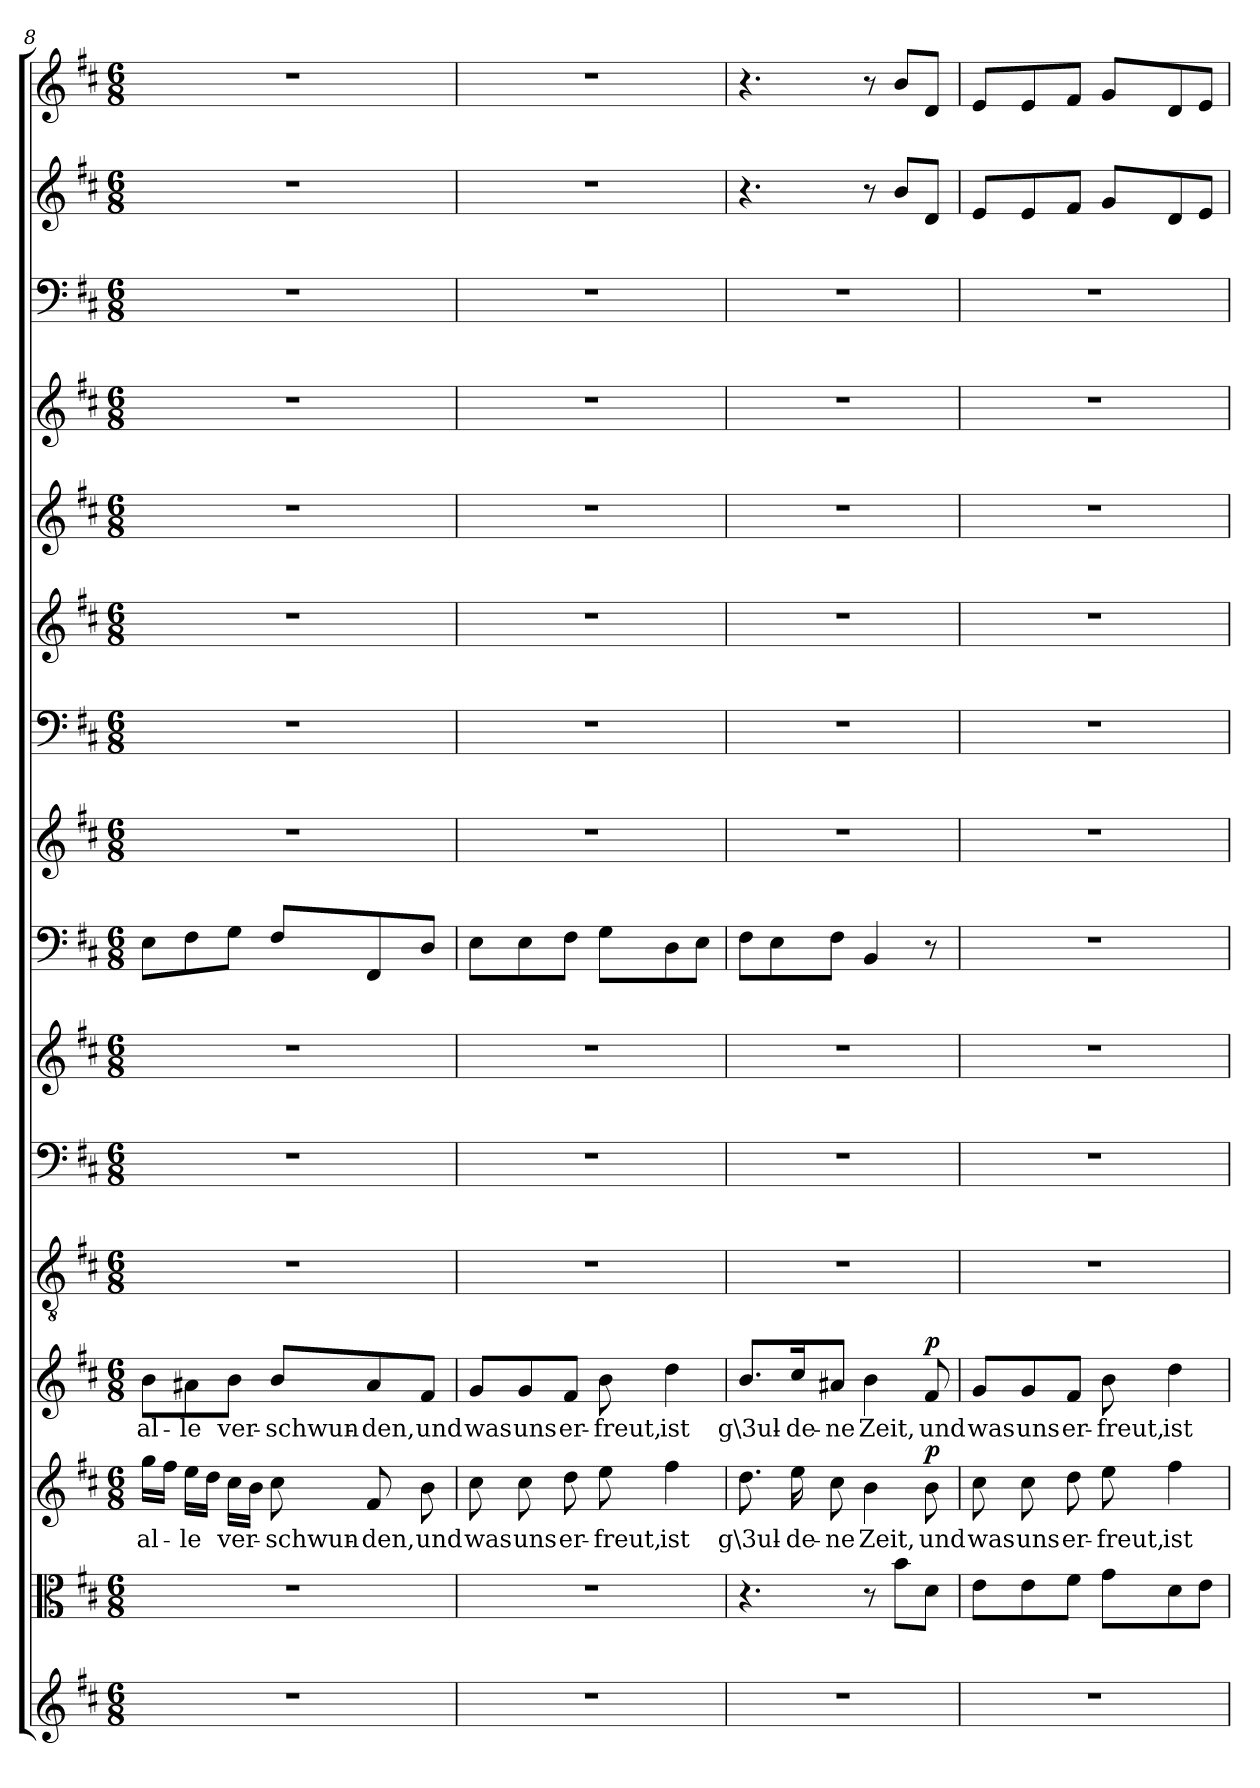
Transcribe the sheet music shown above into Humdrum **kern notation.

**kern	**kern	**kern	**text	**dynam	**kern	**text	**dynam	**kern	**kern	**kern	**kern	**kern	**kern	**kern	**kern	**kern	**kern	**kern	**kern
*part16	*part15	*part14	*part14	*part14	*part13	*part13	*part13	*part12	*part11	*part10	*part9	*part8	*part7	*part6	*part5	*part4	*part3	*part2	*part1
*staff16	*staff15	*staff14	*staff14	*staff14	*staff13	*staff13	*staff13	*staff12	*staff11	*staff10	*staff9	*staff8	*staff7	*staff6	*staff5	*staff4	*staff3	*staff2	*staff1
*clefG2	*clefC3	*clefG2	*	*	*clefG2	*	*	*clefGv2	*clefF4	*clefG2	*clefF4	*clefG2	*clefF4	*clefG2	*clefG2	*clefG2	*clefF4	*clefG2	*clefG2
*k[f#c#]	*k[f#c#]	*k[f#c#]	*	*	*k[f#c#]	*	*	*k[f#c#]	*k[f#c#]	*k[f#c#]	*k[f#c#]	*k[f#c#]	*k[f#c#]	*k[f#c#]	*k[f#c#]	*k[f#c#]	*k[f#c#]	*k[f#c#]	*k[f#c#]
*D:	*D:	*D:	*	*	*D:	*	*	*D:	*D:	*D:	*D:	*D:	*D:	*D:	*D:	*D:	*D:	*D:	*D:
*M6/8	*M6/8	*M6/8	*	*	*M6/8	*	*	*M6/8	*M6/8	*M6/8	*M6/8	*M6/8	*M6/8	*M6/8	*M6/8	*M6/8	*M6/8	*M6/8	*M6/8
=8	=8	=8	=8	=8	=8	=8	=8	=8	=8	=8	=8	=8	=8	=8	=8	=8	=8	=8	=8
2.r	2.r	16gg\LL	al-	.	8b\L	al-	.	2.r	2.r	2.r	8E\L	2.r	2.r	2.r	2.r	2.r	2.r	2.r	2.r
.	.	16ff#\JJ	.	.	.	.	.	.	.	.	.	.	.	.	.	.	.	.	.
.	.	16ee\LL	-le	.	8a#X\	-le	.	.	.	.	8F#\	.	.	.	.	.	.	.	.
.	.	16dd\JJ	.	.	.	.	.	.	.	.	.	.	.	.	.	.	.	.	.
.	.	16cc#\LL	ver-	.	8b\J	ver-	.	.	.	.	8G\J	.	.	.	.	.	.	.	.
.	.	16b\JJ	.	.	.	.	.	.	.	.	.	.	.	.	.	.	.	.	.
.	.	8cc#\	-schwun-	.	8b/L	-schwun-	.	.	.	.	8F#/L	.	.	.	.	.	.	.	.
.	.	8f#/	-den,	.	8a#/	-den,	.	.	.	.	8FF#/	.	.	.	.	.	.	.	.
.	.	8b\	und	.	8f#/J	und	.	.	.	.	8D/J	.	.	.	.	.	.	.	.
=9	=9	=9	=9	=9	=9	=9	=9	=9	=9	=9	=9	=9	=9	=9	=9	=9	=9	=9	=9
2.r	2.r	8cc#\	was	.	8g/L	was	.	2.r	2.r	2.r	8E\L	2.r	2.r	2.r	2.r	2.r	2.r	2.r	2.r
.	.	8cc#\	uns	.	8g/	uns	.	.	.	.	8E\	.	.	.	.	.	.	.	.
.	.	8dd\	er-	.	8f#/J	er-	.	.	.	.	8F#\J	.	.	.	.	.	.	.	.
.	.	8ee\	-freut,	.	8b\	-freut,	.	.	.	.	8G\L	.	.	.	.	.	.	.	.
.	.	4ff#\	ist	.	4dd\	ist	.	.	.	.	8D\	.	.	.	.	.	.	.	.
.	.	.	.	.	.	.	.	.	.	.	8E\J	.	.	.	.	.	.	.	.
=10	=10	=10	=10	=10	=10	=10	=10	=10	=10	=10	=10	=10	=10	=10	=10	=10	=10	=10	=10
2.r	4.r	8.dd\	g\3ul-	.	8.b/L	g\3ul-	.	2.r	2.r	2.r	8F#\L	2.r	2.r	2.r	2.r	2.r	2.r	4.r	4.r
.	.	.	.	.	.	.	.	.	.	.	8E\	.	.	.	.	.	.	.	.
.	.	16ee\	-de-	.	16cc#/K	-de-	.	.	.	.	.	.	.	.	.	.	.	.	.
.	.	8cc#\	-ne	.	8a#X/J	-ne	.	.	.	.	8F#\J	.	.	.	.	.	.	.	.
.	8r	4b\	Zeit,	.	4b\	Zeit,	.	.	.	.	4BB/	.	.	.	.	.	.	8r	8r
.	8b\L	.	.	.	.	.	.	.	.	.	.	.	.	.	.	.	.	8b/L	8b/L
!	!	!	!	!LO:DY:a	!	!	!LO:DY:a	!	!	!	!	!	!	!	!	!	!	!	!
.	8d\J	8b\	und	p	8f#/	und	p	.	.	.	8r	.	.	.	.	.	.	8d/J	8d/J
=11	=11	=11	=11	=11	=11	=11	=11	=11	=11	=11	=11	=11	=11	=11	=11	=11	=11	=11	=11
2.r	8e\L	8cc#\	was	.	8g/L	was	.	2.r	2.r	2.r	2.r	2.r	2.r	2.r	2.r	2.r	2.r	8e/L	8e/L
.	8e\	8cc#\	uns	.	8g/	uns	.	.	.	.	.	.	.	.	.	.	.	8e/	8e/
.	8f#\J	8dd\	er-	.	8f#/J	er-	.	.	.	.	.	.	.	.	.	.	.	8f#/J	8f#/J
.	8g\L	8ee\	-freut,	.	8b\	-freut,	.	.	.	.	.	.	.	.	.	.	.	8g/L	8g/L
.	8d\	4ff#\	ist	.	4dd\	ist	.	.	.	.	.	.	.	.	.	.	.	8d/	8d/
.	8e\J	.	.	.	.	.	.	.	.	.	.	.	.	.	.	.	.	8e/J	8e/J
=	=	=	=	=	=	=	=	=	=	=	=	=	=	=	=	=	=	=	=
*-	*-	*-	*-	*-	*-	*-	*-	*-	*-	*-	*-	*-	*-	*-	*-	*-	*-	*-	*-
